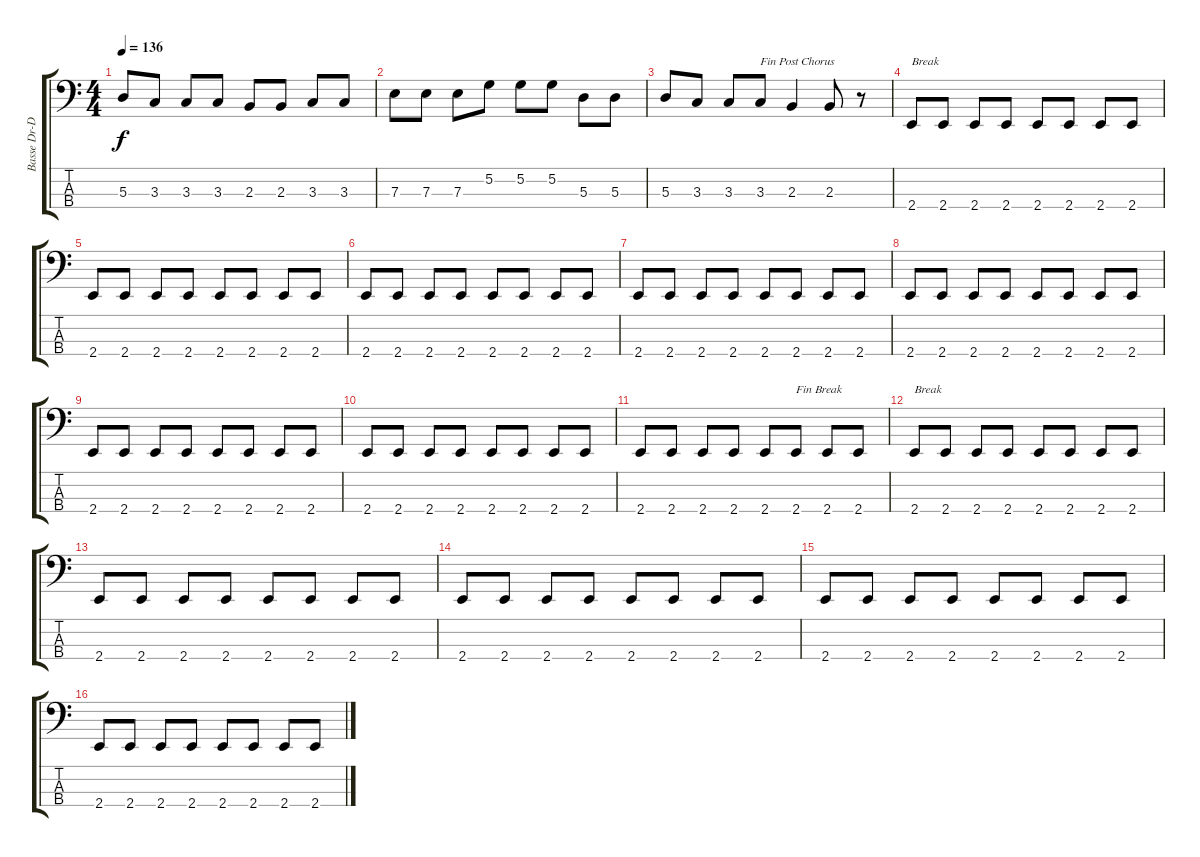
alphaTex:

\track ("Basse Dr-D" "Basse Dr-D") {instrument electricbasspick}
\staff {score tabs}
\tuning (G2 D2 A1 D1) {hide}
\ts (4 4)
\tempo 136
\clef f4
\ks c
5.3.8{dy f} 3.3.8 3.3.8 3.3.8 2.3.8 2.3.8 3.3.8 3.3.8 |
7.3.8 7.3.8 7.3.8 5.2.8 5.2.8 5.2.8 5.3.8 5.3.8 |
5.3.8 3.3.8 3.3.8 3.3.8{txt "Fin Post Chorus"} 2.3.4 2.3.8 r.8 |
2.4.8{txt "Break"} 2.4.8 2.4.8 2.4.8 2.4.8 2.4.8 2.4.8 2.4.8 |
2.4.8 2.4.8 2.4.8 2.4.8 2.4.8 2.4.8 2.4.8 2.4.8 |
2.4.8 2.4.8 2.4.8 2.4.8 2.4.8 2.4.8 2.4.8 2.4.8 |
2.4.8 2.4.8 2.4.8 2.4.8 2.4.8 2.4.8 2.4.8 2.4.8 |
2.4.8 2.4.8 2.4.8 2.4.8 2.4.8 2.4.8 2.4.8 2.4.8 |
2.4.8 2.4.8 2.4.8 2.4.8 2.4.8 2.4.8 2.4.8 2.4.8 |
2.4.8 2.4.8 2.4.8 2.4.8 2.4.8 2.4.8 2.4.8 2.4.8 |
2.4.8 2.4.8 2.4.8 2.4.8 2.4.8 2.4.8{txt "Fin Break"} 2.4.8 2.4.8 |
2.4.8{txt "Break"} 2.4.8 2.4.8 2.4.8 2.4.8 2.4.8 2.4.8 2.4.8 |
2.4.8 2.4.8 2.4.8 2.4.8 2.4.8 2.4.8 2.4.8 2.4.8 |
2.4.8 2.4.8 2.4.8 2.4.8 2.4.8 2.4.8 2.4.8 2.4.8 |
2.4.8 2.4.8 2.4.8 2.4.8 2.4.8 2.4.8 2.4.8 2.4.8 |
2.4.8 2.4.8 2.4.8 2.4.8 2.4.8 2.4.8 2.4.8 2.4.8
